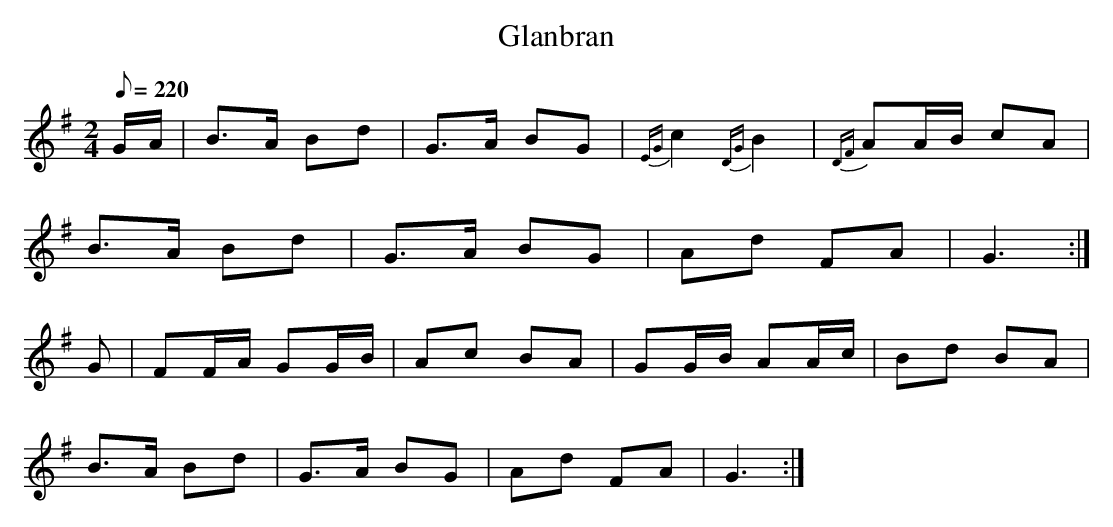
X:1
T:Glanbran
M:2/4
L:1/8
Q:220
K:G
G/A/ |\
B>A Bd | G>A BG | {EG}c2 {DG}B2 | {DF}AA/B/ cA |
B>A Bd | G>A BG | Ad FA | G3 :|
G |\
FF/A/ GG/B/ | Ac BA | GG/B/ AA/c/ | Bd BA |
B>A Bd | G>A BG | Ad FA | G3 :|
